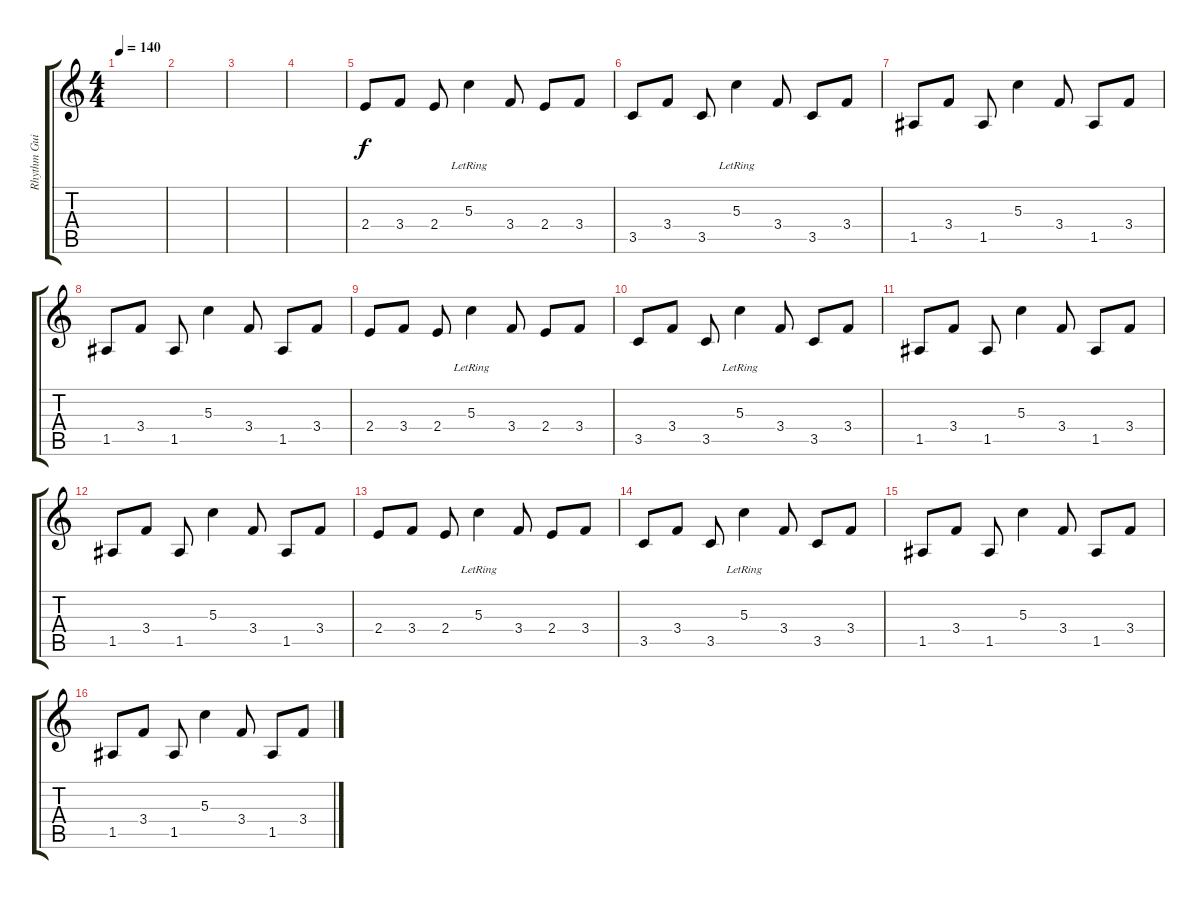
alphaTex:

\track ("Rhythm Guitar" "Rhythm Gui") {instrument acousticguitarsteel}
\staff {score tabs}
\tuning (E4 B3 G3 D3 A2 E2) {hide}
\ts (4 4)
\tempo 140
\clef g2
\ks c
|
|
|
|
2.4.8 3.4.8 2.4.8 5.3{lr}.4 3.4.8 2.4.8 3.4.8 |
3.5.8 3.4.8 3.5.8 5.3{lr}.4 3.4.8 3.5.8 3.4.8 |
1.5.8 3.4.8 1.5.8 5.3.4 3.4.8 1.5.8 3.4.8 |
1.5.8 3.4.8 1.5.8 5.3.4 3.4.8 1.5.8 3.4.8 |
2.4.8 3.4.8 2.4.8 5.3{lr}.4 3.4.8 2.4.8 3.4.8 |
3.5.8 3.4.8 3.5.8 5.3{lr}.4 3.4.8 3.5.8 3.4.8 |
1.5.8 3.4.8 1.5.8 5.3.4 3.4.8 1.5.8 3.4.8 |
1.5.8 3.4.8 1.5.8 5.3.4 3.4.8 1.5.8 3.4.8 |
2.4.8 3.4.8 2.4.8 5.3{lr}.4 3.4.8 2.4.8 3.4.8 |
3.5.8 3.4.8 3.5.8 5.3{lr}.4 3.4.8 3.5.8 3.4.8 |
1.5.8 3.4.8 1.5.8 5.3.4 3.4.8 1.5.8 3.4.8 |
1.5.8 3.4.8 1.5.8 5.3.4 3.4.8 1.5.8 3.4.8
